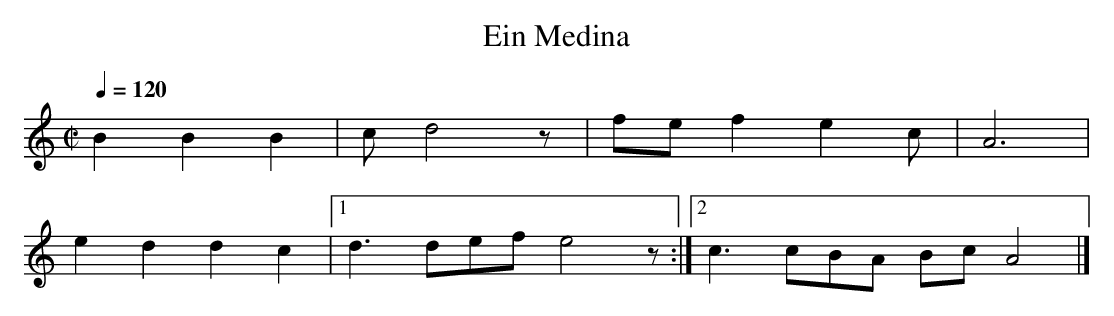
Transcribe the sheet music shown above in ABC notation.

X:1
T:Ein Medina
M:C|
K:c
L:1/4
Q:1/4=120
BBB | c/2d2z/2 | f/2e/2fec/2 | A3 |
 eddc |1 d3/2 d/2e/2f/2e2z/2 :|2 c3/2 c/2B/2A/2 B/2c/2A2 |]
